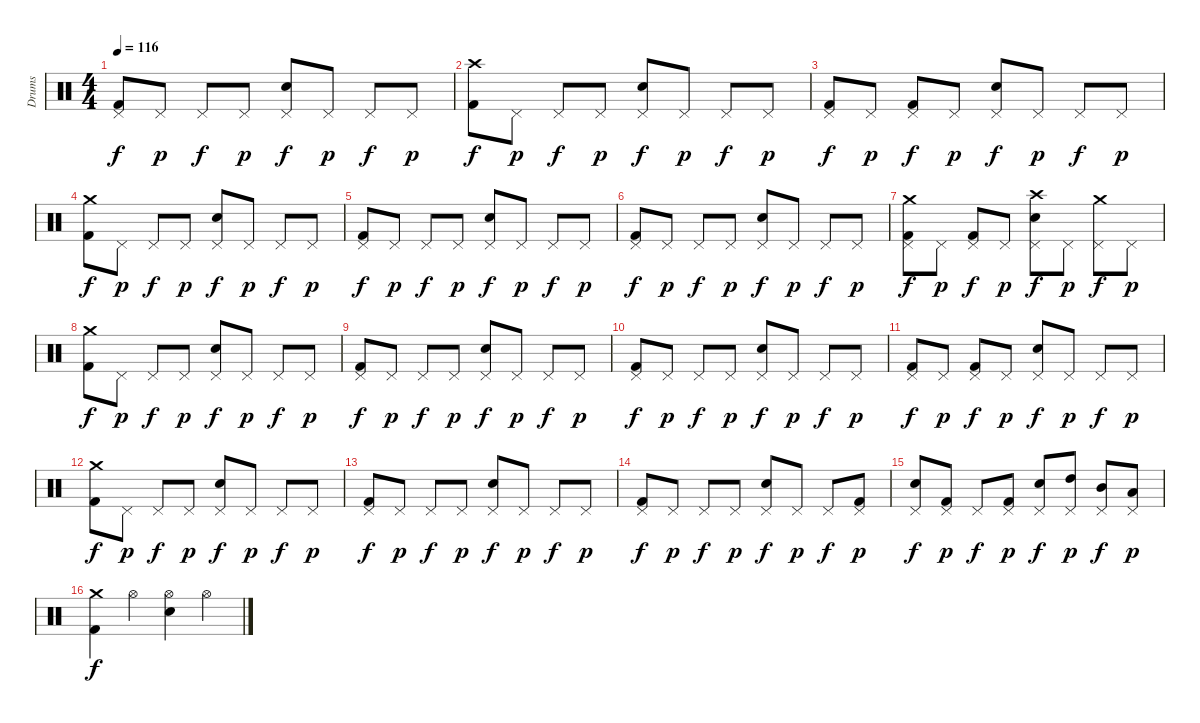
\track ("Drums" "Drums") {instrument percussion}
\staff {score}
\articulation defaults
\ts (4 4)
\tempo 116
\clef neutral
\ks c
("Kick (hit) 2" "Pedal Hi-Hat (hit)").8{dy f} "Pedal Hi-Hat (hit)".8{dy p} "Pedal Hi-Hat (hit)".8{dy f} "Pedal Hi-Hat (hit)".8{dy p} ("Pedal Hi-Hat (hit)" "Snare (hit) 2").8{dy f} "Pedal Hi-Hat (hit)".8{dy p} "Pedal Hi-Hat (hit)".8{dy f} "Pedal Hi-Hat (hit)".8{dy p} |
("Kick (hit) 2" "Crash high (hit)").8{dy f} "Pedal Hi-Hat (hit)".8{dy p} "Pedal Hi-Hat (hit)".8{dy f} "Pedal Hi-Hat (hit)".8{dy p} ("Pedal Hi-Hat (hit)" "Snare (hit) 2").8{dy f} "Pedal Hi-Hat (hit)".8{dy p} "Pedal Hi-Hat (hit)".8{dy f} "Pedal Hi-Hat (hit)".8{dy p} |
("Kick (hit) 2" "Pedal Hi-Hat (hit)").8{dy f} "Pedal Hi-Hat (hit)".8{dy p} ("Kick (hit) 2" "Pedal Hi-Hat (hit)").8{dy f} "Pedal Hi-Hat (hit)".8{dy p} ("Pedal Hi-Hat (hit)" "Snare (hit) 2").8{dy f} "Pedal Hi-Hat (hit)".8{dy p} "Pedal Hi-Hat (hit)".8{dy f} "Pedal Hi-Hat (hit)".8{dy p} |
("Kick (hit) 2" "Crash medium (hit)").8{dy f} "Pedal Hi-Hat (hit)".8{dy p} "Pedal Hi-Hat (hit)".8{dy f} "Pedal Hi-Hat (hit)".8{dy p} ("Pedal Hi-Hat (hit)" "Snare (hit) 2").8{dy f} "Pedal Hi-Hat (hit)".8{dy p} "Pedal Hi-Hat (hit)".8{dy f} "Pedal Hi-Hat (hit)".8{dy p} |
("Kick (hit) 2" "Pedal Hi-Hat (hit)").8{dy f} "Pedal Hi-Hat (hit)".8{dy p} "Pedal Hi-Hat (hit)".8{dy f} "Pedal Hi-Hat (hit)".8{dy p} ("Pedal Hi-Hat (hit)" "Snare (hit) 2").8{dy f} "Pedal Hi-Hat (hit)".8{dy p} "Pedal Hi-Hat (hit)".8{dy f} "Pedal Hi-Hat (hit)".8{dy p} |
("Kick (hit) 2" "Pedal Hi-Hat (hit)").8{dy f} "Pedal Hi-Hat (hit)".8{dy p} "Pedal Hi-Hat (hit)".8{dy f} "Pedal Hi-Hat (hit)".8{dy p} ("Pedal Hi-Hat (hit)" "Snare (hit) 2").8{dy f} "Pedal Hi-Hat (hit)".8{dy p} "Pedal Hi-Hat (hit)".8{dy f} "Pedal Hi-Hat (hit)".8{dy p} |
("Kick (hit) 2" "Crash medium (hit)" "Pedal Hi-Hat (hit)").8{dy f} "Pedal Hi-Hat (hit)".8{dy p} ("Kick (hit) 2" "Pedal Hi-Hat (hit)").8{dy f} "Pedal Hi-Hat (hit)".8{dy p} ("Crash high (hit)" "Pedal Hi-Hat (hit)" "Snare (hit) 2").8{dy f} "Pedal Hi-Hat (hit)".8{dy p} ("Crash medium (hit)" "Pedal Hi-Hat (hit)").8{dy f} "Pedal Hi-Hat (hit)".8{dy p} |
("Kick (hit) 2" "Crash medium (hit)").8{dy f} "Pedal Hi-Hat (hit)".8{dy p} "Pedal Hi-Hat (hit)".8{dy f} "Pedal Hi-Hat (hit)".8{dy p} ("Pedal Hi-Hat (hit)" "Snare (hit) 2").8{dy f} "Pedal Hi-Hat (hit)".8{dy p} "Pedal Hi-Hat (hit)".8{dy f} "Pedal Hi-Hat (hit)".8{dy p} |
("Kick (hit) 2" "Pedal Hi-Hat (hit)").8{dy f} "Pedal Hi-Hat (hit)".8{dy p} "Pedal Hi-Hat (hit)".8{dy f} "Pedal Hi-Hat (hit)".8{dy p} ("Pedal Hi-Hat (hit)" "Snare (hit) 2").8{dy f} "Pedal Hi-Hat (hit)".8{dy p} "Pedal Hi-Hat (hit)".8{dy f} "Pedal Hi-Hat (hit)".8{dy p} |
("Kick (hit) 2" "Pedal Hi-Hat (hit)").8{dy f} "Pedal Hi-Hat (hit)".8{dy p} "Pedal Hi-Hat (hit)".8{dy f} "Pedal Hi-Hat (hit)".8{dy p} ("Pedal Hi-Hat (hit)" "Snare (hit) 2").8{dy f} "Pedal Hi-Hat (hit)".8{dy p} "Pedal Hi-Hat (hit)".8{dy f} "Pedal Hi-Hat (hit)".8{dy p} |
("Kick (hit) 2" "Pedal Hi-Hat (hit)").8{dy f} "Pedal Hi-Hat (hit)".8{dy p} ("Kick (hit) 2" "Pedal Hi-Hat (hit)").8{dy f} "Pedal Hi-Hat (hit)".8{dy p} ("Pedal Hi-Hat (hit)" "Snare (hit) 2").8{dy f} "Pedal Hi-Hat (hit)".8{dy p} "Pedal Hi-Hat (hit)".8{dy f} "Pedal Hi-Hat (hit)".8{dy p} |
("Kick (hit) 2" "Crash medium (hit)").8{dy f} "Pedal Hi-Hat (hit)".8{dy p} "Pedal Hi-Hat (hit)".8{dy f} "Pedal Hi-Hat (hit)".8{dy p} ("Pedal Hi-Hat (hit)" "Snare (hit) 2").8{dy f} "Pedal Hi-Hat (hit)".8{dy p} "Pedal Hi-Hat (hit)".8{dy f} "Pedal Hi-Hat (hit)".8{dy p} |
("Kick (hit) 2" "Pedal Hi-Hat (hit)").8{dy f} "Pedal Hi-Hat (hit)".8{dy p} "Pedal Hi-Hat (hit)".8{dy f} "Pedal Hi-Hat (hit)".8{dy p} ("Pedal Hi-Hat (hit)" "Snare (hit) 2").8{dy f} "Pedal Hi-Hat (hit)".8{dy p} "Pedal Hi-Hat (hit)".8{dy f} "Pedal Hi-Hat (hit)".8{dy p} |
("Kick (hit) 2" "Pedal Hi-Hat (hit)").8{dy f} "Pedal Hi-Hat (hit)".8{dy p} "Pedal Hi-Hat (hit)".8{dy f} "Pedal Hi-Hat (hit)".8{dy p} ("Pedal Hi-Hat (hit)" "Snare (hit) 2").8{dy f} "Pedal Hi-Hat (hit)".8{dy p} "Pedal Hi-Hat (hit)".8{dy f} ("Kick (hit) 2" "Pedal Hi-Hat (hit)").8{dy p} |
("Pedal Hi-Hat (hit)" "Snare (hit) 2").8{dy f} ("Kick (hit) 2" "Pedal Hi-Hat (hit)").8{dy p} "Pedal Hi-Hat (hit)".8{dy f} ("Kick (hit) 2" "Pedal Hi-Hat (hit)").8{dy p} ("Pedal Hi-Hat (hit)" "Snare (hit) 2").8{dy f} ("High Tom (hit)" "Pedal Hi-Hat (hit)").8{dy p} ("Mid Tom (hit)" "Pedal Hi-Hat (hit)").8{dy f} ("Low Tom (hit)" "Pedal Hi-Hat (hit)").8{dy p} |
("Kick (hit) 2" "Crash medium (hit)").4{dy f} "Hi-Hat (open)".4 ("Hi-Hat (open)" "Snare (hit) 2").4 "Hi-Hat (open)".4
